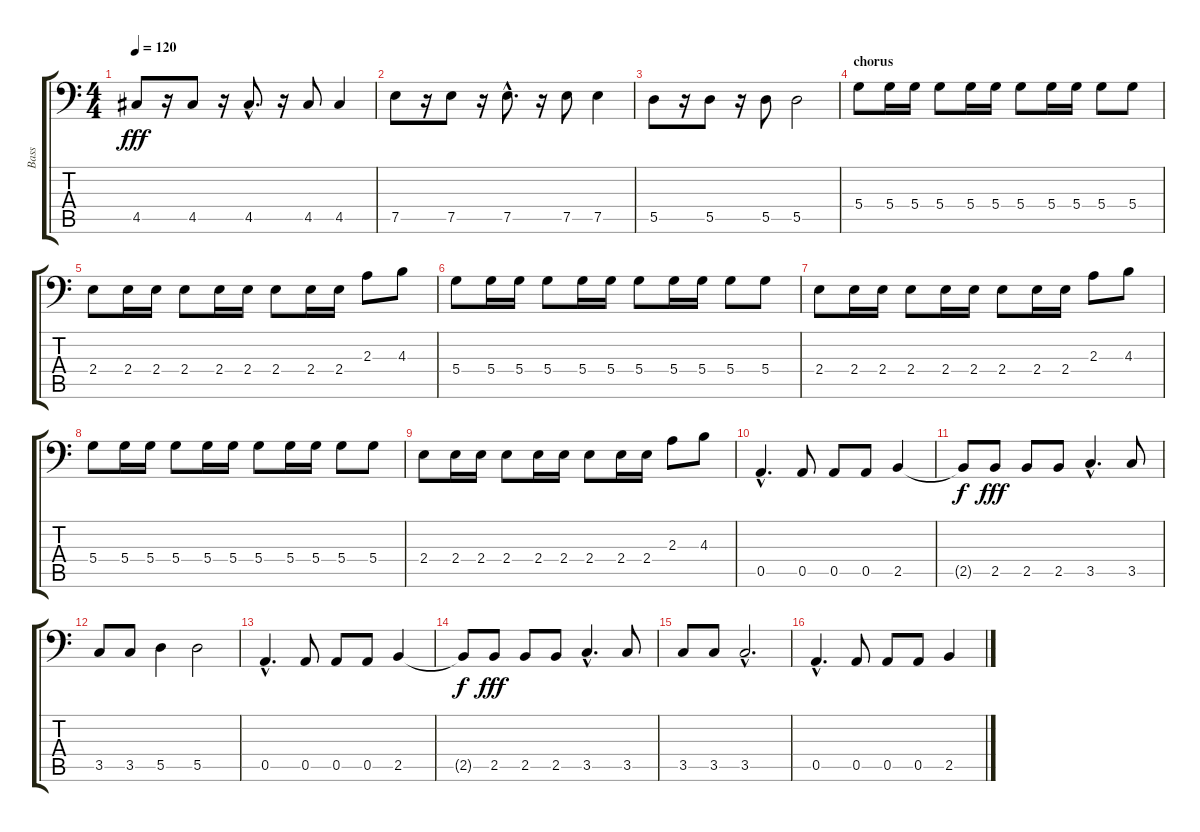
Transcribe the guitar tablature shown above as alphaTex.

\track ("Bass" "Bass") {instrument electricbassfinger}
\staff {score tabs}
\tuning (E3 B2 G2 D2 A1 E1) {hide}
\ts (4 4)
\tempo 120
\clef f4
\ks c
4.5.8{dy fff} r.16 4.5.8 r.16 4.5{hac}.8{d} r.16 4.5.8 4.5.4 |
7.5.8 r.16 7.5.8 r.16 7.5{hac}.8{d} r.16 7.5.8 7.5.4 |
5.5.8 r.16 5.5.8 r.16 5.5.8 5.5.2 |
\section ("" "chorus")
5.4.8 5.4.16 5.4.16 5.4.8 5.4.16 5.4.16 5.4.8 5.4.16 5.4.16 5.4.8 5.4.8 |
2.4.8 2.4.16 2.4.16 2.4.8 2.4.16 2.4.16 2.4.8 2.4.16 2.4.16 2.3.8 4.3.8 |
5.4.8 5.4.16 5.4.16 5.4.8 5.4.16 5.4.16 5.4.8 5.4.16 5.4.16 5.4.8 5.4.8 |
2.4.8 2.4.16 2.4.16 2.4.8 2.4.16 2.4.16 2.4.8 2.4.16 2.4.16 2.3.8 4.3.8 |
5.4.8 5.4.16 5.4.16 5.4.8 5.4.16 5.4.16 5.4.8 5.4.16 5.4.16 5.4.8 5.4.8 |
2.4.8 2.4.16 2.4.16 2.4.8 2.4.16 2.4.16 2.4.8 2.4.16 2.4.16 2.3.8 4.3.8 |
0.5{hac}.4{d} 0.5.8 0.5.8 0.5.8 2.5.4 |
2.5{t}.8{dy f} 2.5.8{dy fff} 2.5.8 2.5.8 3.5{hac}.4{d} 3.5.8 |
3.5.8 3.5.8 5.5.4 5.5.2 |
0.5{hac}.4{d} 0.5.8 0.5.8 0.5.8 2.5.4 |
2.5{t}.8{dy f} 2.5.8{dy fff} 2.5.8 2.5.8 3.5{hac}.4{d} 3.5.8 |
3.5.8 3.5.8 3.5{hac}.2{d} |
0.5{hac}.4{d} 0.5.8 0.5.8 0.5.8 2.5.4
